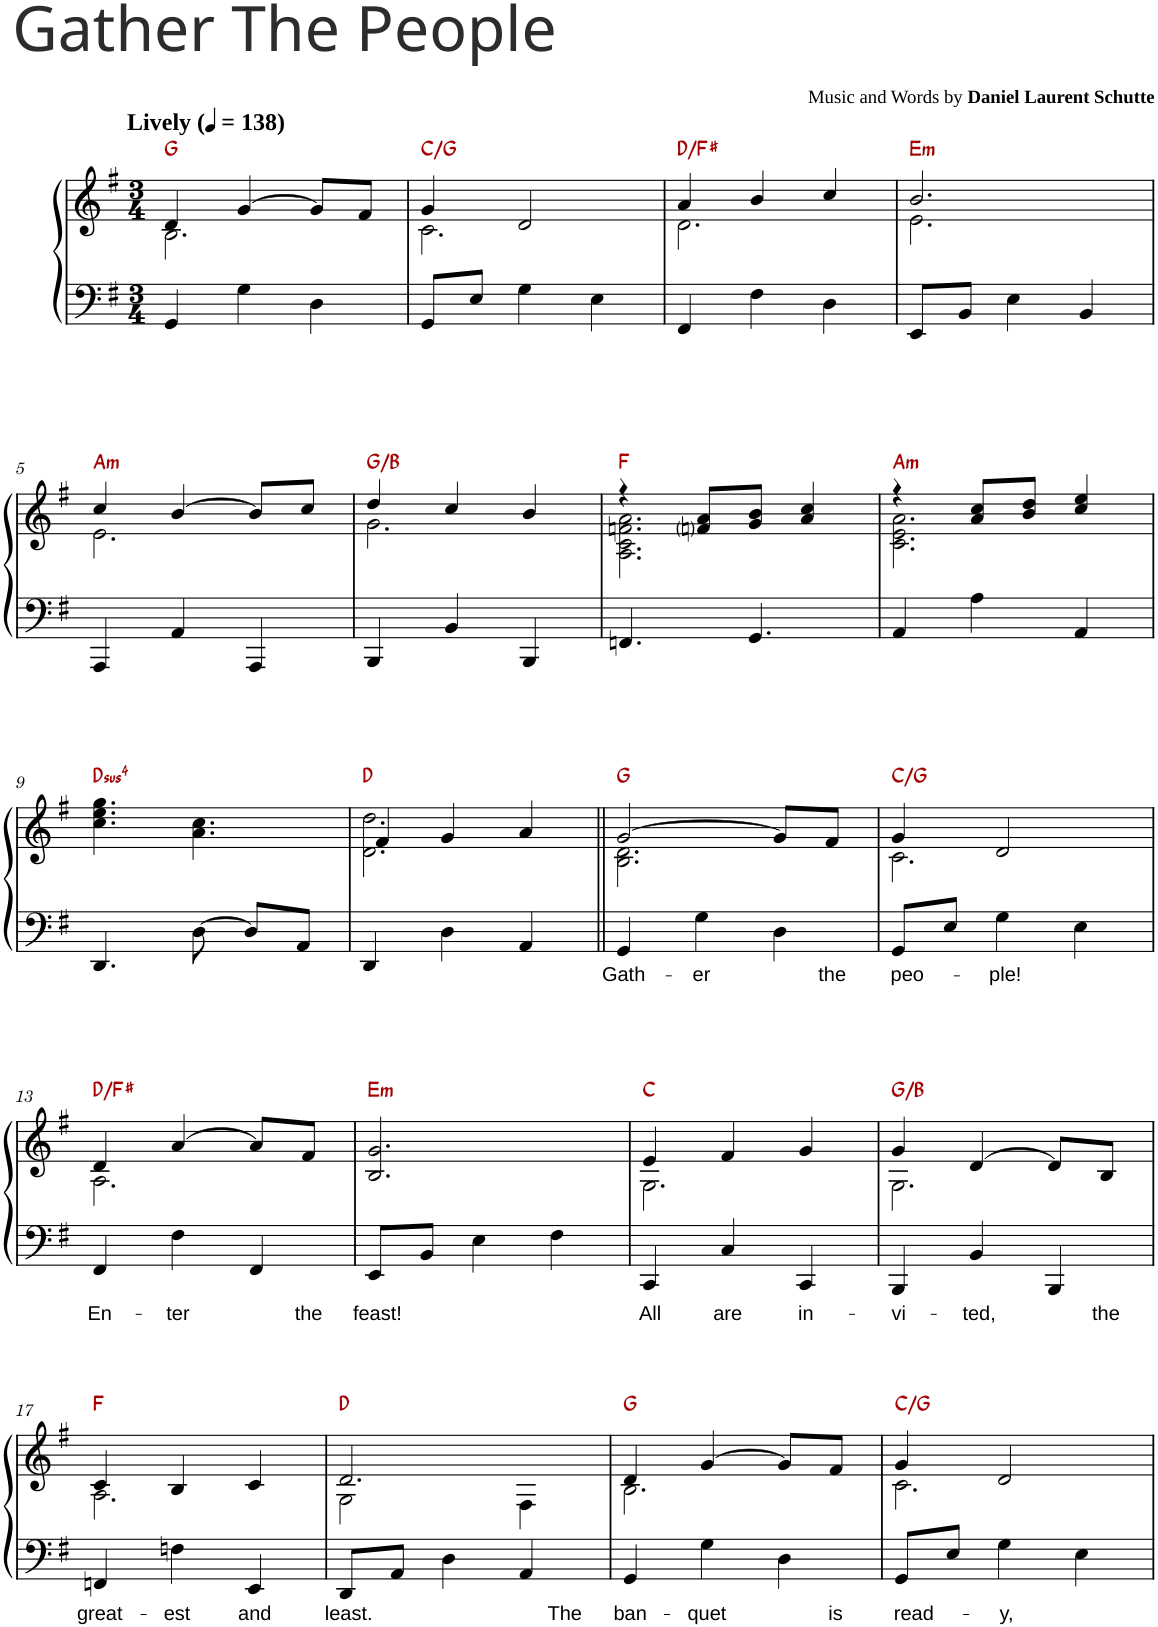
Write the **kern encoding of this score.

**kern	**text	**kern	**harte
*part1	*part1	*part1	*part1
*staff2	*staff2	*staff1	*
*I"Piano	*	*	*
*I'Pno.	*	*	*
*clefF4	*	*clefG2	*
*k[f#]	*	*k[f#]	*
*M3/4	*	*M3/4	*
*MM138	*	*MM138	*
=1	=1	=1	=1
*	*	*^	*
!	!	!LO:TX:a:B:t=Lively	!	!
4GG/	.	4d/	2.B\	G:maj
4G\	.	[4g/	.	.
4D\	.	8g/L]	.	.
.	.	8f#/J	.	.
=2	=2	=2	=2	=2
8GG/L	.	4g/	2.c\	C:maj/5
8E/J	.	.	.	.
4G\	.	2d/	.	.
4E\	.	.	.	.
=3	=3	=3	=3	=3
4FF#/	.	4a/	2.d\	D:maj/3
4F#\	.	4b/	.	.
4D\	.	4cc/	.	.
=4	=4	=4	=4	=4
!	!	!	!	!LO:H:kt=m
8EE/L	.	2.b/	2.e\	E:min
8BB/J	.	.	.	.
4E\	.	.	.	.
4BB/	.	.	.	.
!!LO:LB:g=z	!!
=5	=5	=5	=5	=5
!	!	!	!	!LO:H:kt=m
4AAA/	.	4cc/	2.e\	A:min
4AA/	.	[4b/	.	.
4AAA/	.	8b/L]	.	.
.	.	8cc/J	.	.
=6	=6	=6	=6	=6
4BBB/	.	4dd/	2.g\	G:maj/3
4BB/	.	4cc/	.	.
4BBB/	.	4b/	.	.
=7	=7	=7	=7	=7
4.FFn/	.	4r	2.A\ 2.c\ 2.fn\ 2.a\	F:maj
.	.	8fni/ 8a/L	.	.
4.GG/	.	8g/ 8b/J	.	.
.	.	4a/ 4cc/	.	.
=8	=8	=8	=8	=8
!	!	!	!	!LO:H:kt=m
4AA/	.	4r	2.c\ 2.e\ 2.a\	A:min
4A\	.	8a/ 8cc/L	.	.
.	.	8b/ 8dd/J	.	.
4AA/	.	4cc/ 4ee/	.	.
*	*	*v	*v	*
!!LO:LB:g=z
=9	=9	=9	=9
!	!	!	!LO:H:kt=4
4.DD/	.	4.cc\ 4.ee\ 4.gg\	D:sus4
[8D\	.	4.a\ 4.cc\	.
8D/L]	.	.	.
8AA/J	.	.	.
=10	=10	=10	=10
*	*	*^	*
4DD/	.	4f#/	2.d\ 2.dd\	D:maj
4D\	.	4g/	.	.
4AA/	.	4a/	.	.
=11||	=11||	=11||	=11||	=11||
!	!LO:LY:b	!	!	!
*^	*	*	*	*
4GG/	8ryy	Gath-	[2g/	2.B\ 2.d\	G:maj
!	!	!LO:LY:b	!	!	!
*v	*v	*	*	*	*
4G\	-er	.	.	.
4D\	.	8g/L]	.	.
*^	*	*	*	*
!	!	!LO:LY:b	!	!	!
.	8D	the	8f#/J	.	.
=12	=12	=12	=12	=12	=12
!	!	!LO:LY:b	!	!	!
*v	*v	*	*	*	*
8GG/L	peo-	4g/	2.c\	C:maj/5
8E/J	.	.	.	.
!	!LO:LY:b	!	!	!
4G\	-ple!	2d/	.	.
4E\	.	.	.	.
!!LO:LB:g=z	!!
=13	=13	=13	=13	=13
!	!LO:LY:b	!	!	!
*^	*	*	*	*
4FF#/	8ryy	En-	4d/	2.A\	D:maj/3
!	!	!LO:LY:b	!	!	!
*v	*v	*	*	*	*
4F#\	-ter	[4a/	.	.
4FF#/	.	8a/L]	.	.
*^	*	*	*	*
!	!	!LO:LY:b	!	!	!
.	8D	the	8f#/J	.	.
*	*	*	*v	*v	*
=14	=14	=14	=14	=14
!	!	!LO:LY:b	!	!LO:H:kt=m
*v	*v	*	*	*
8EE/L	feast!	2.B/ 2.g/	E:min
8BB/J	.	.	.
4E\	.	.	.
4F#\	.	.	.
=15	=15	=15	=15
!	!LO:LY:b	!	!
*	*	*^	*
4CC/	All	4e/	2.G\	C:maj
!	!LO:LY:b	!	!	!
4C/	are	4f#/	.	.
!	!LO:LY:b	!	!	!
4CC/	in-	4g/	.	.
=16	=16	=16	=16	=16
!	!LO:LY:b	!	!	!
*^	*	*	*	*
4BBB/	8ryy	-vi-	4g/	2.G\	G:maj/3
!	!	!LO:LY:b	!	!	!
*v	*v	*	*	*	*
4BB/	-ted,	[4d/	.	.
4BBB/	.	8d/L]	.	.
*^	*	*	*	*
!	!	!LO:LY:b	!	!	!
.	8D	the	8B/J	.	.
!!LO:LB:g=z	!!
=17	=17	=17	=17	=17	=17
!	!	!LO:LY:b	!	!	!
*v	*v	*	*	*	*
4FFn/	great-	4c/	2.A\	F:maj
!	!LO:LY:b	!	!	!
4Fn\	-est	4B/	.	.
!	!LO:LY:b	!	!	!
4EE/	and	4c/	.	.
=18	=18	=18	=18	=18
!	!LO:LY:b	!	!	!
*^	*	*	*	*
8DD/L	8ryy	least.	2.d/	2G\	D:maj
*v	*v	*	*	*	*
8AA/J	.	.	.	.
4D\	.	.	.	.
4AA/	.	.	4F#\	.
*^	*	*	*	*
!	!	!LO:LY:b	!	!	!
.	8D	The	.	.	.
=19	=19	=19	=19	=19	=19
!	!	!LO:LY:b	!	!	!
4GG/	8ryy	ban-	4d/	2.B\	G:maj
!	!	!LO:LY:b	!	!	!
*v	*v	*	*	*	*
4G\	-quet	[4g/	.	.
4D\	.	8g/L]	.	.
*^	*	*	*	*
!	!	!LO:LY:b	!	!	!
.	8D	is	8f#/J	.	.
=20	=20	=20	=20	=20	=20
!	!	!LO:LY:b	!	!	!
*v	*v	*	*	*	*
8GG/L	read-	4g/	2.c\	C:maj/5
8E/J	.	.	.	.
!	!LO:LY:b	!	!	!
4G\	-y,	2d/	.	.
4E\	.	.	.	.
*	*	*v	*v	*
=	=	=	=
*-	*-	*-	*-
